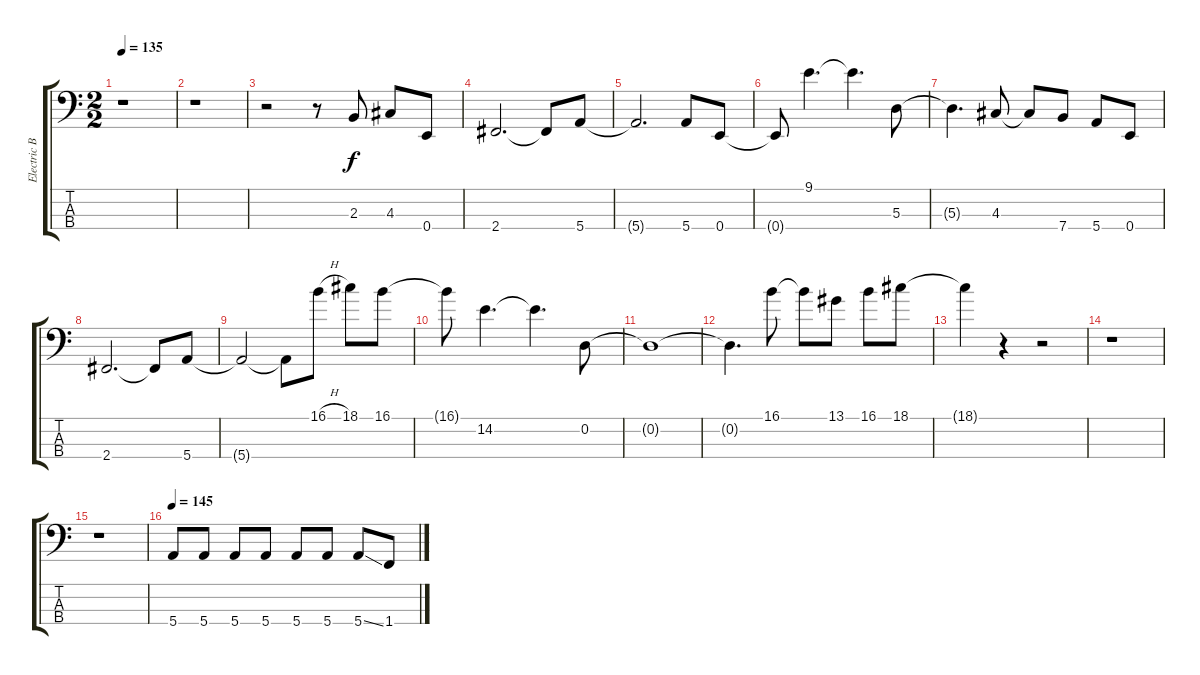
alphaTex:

\track ("Electric Bass" "Electric B") {instrument electricbasspick}
\staff {score tabs}
\tuning (G2 D2 A1 E1) {hide}
\ts (2 2)
\tempo 135
\clef f4
\ks c
r.1{dy f} |
r.1 |
r.2 r.8 2.3.8 4.3.8 0.4.8 |
2.4.2{d} 2.4{t}.8 5.4.8 |
5.4{t}.2{d} 5.4.8 0.4.8 |
0.4{t}.8 9.1.4{d} 9.1{t}.4{d} 5.3.8 |
5.3{t}.4{d} 4.3.8 4.3{t}.8 7.4.8 5.4.8 0.4.8 |
2.4.2{d} 2.4{t}.8 5.4.8 |
5.4{t}.2 5.4{t}.8 16.1{h}.8 18.1.8 16.1.8 |
16.1{t}.8 14.2.4{d} 14.2{t}.4{d} 0.2.8 |
0.2{t}.1 |
0.2{t}.4{d} 16.1.8 16.1{t}.8 13.1.8 16.1.8 18.1.8 |
18.1{t}.4 r.4 r.2 |
r.1 |
r.1 |
\tempo 145
5.4.8 5.4.8 5.4.8 5.4.8 5.4.8 5.4.8 5.4{ss}.8 1.4.8
